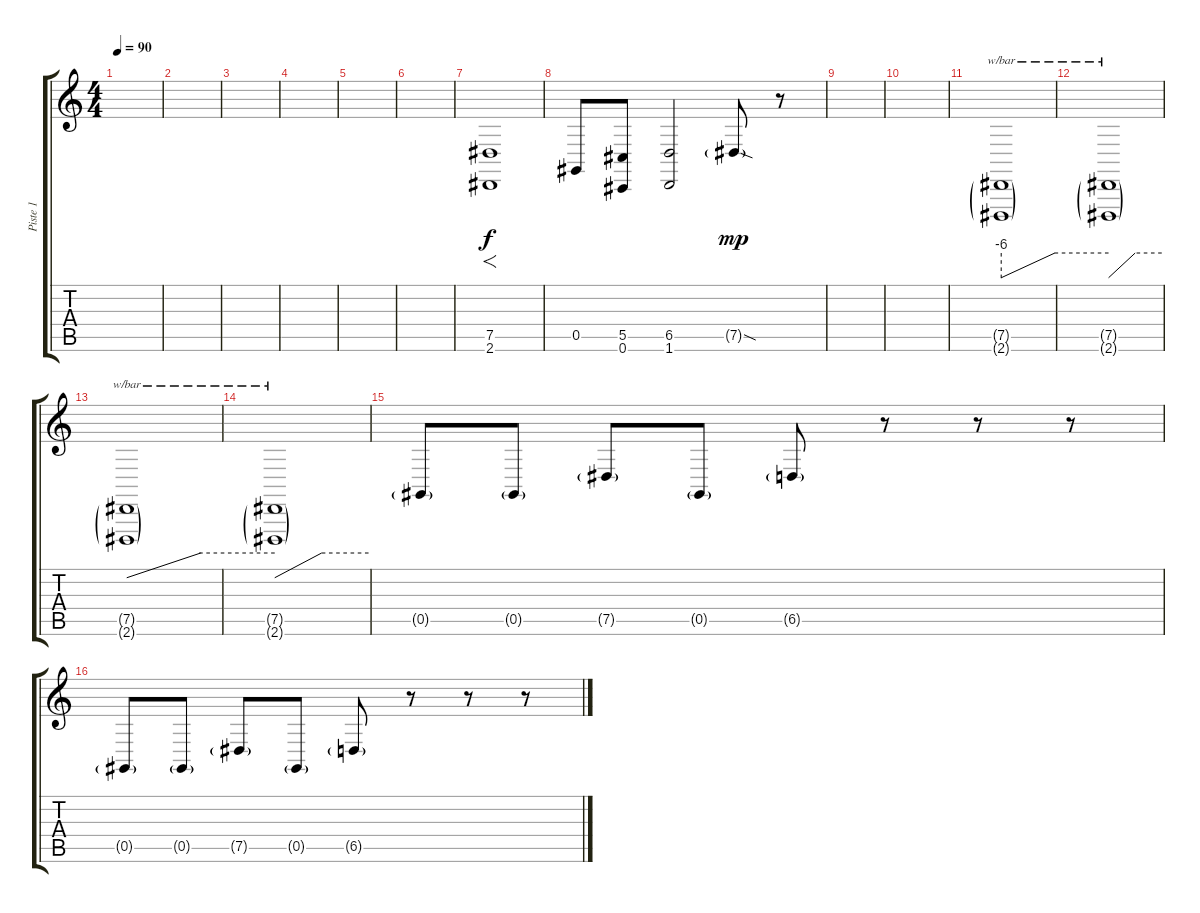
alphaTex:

\track ("Piste 1" "Piste 1") {instrument violin}
\staff {score tabs}
\tuning (Eb4 Bb3 Gb3 Db3 Ab2 Db2) {hide}
\ts (4 4)
\tempo 90
\clef g2
\ks c
|
|
|
|
|
|
(7.5 2.6).1{f dy f} |
0.5.8 (5.5 0.6).8 (6.5 1.6).2 7.5{sod g}.8{dy mp} r.8 |
|
|
(7.5{g} 2.6{g}).1{tbe (custom default 0 -24 30 0 60 0)} |
(7.5{g} 2.6{g}).1{tbe (custom default 0 -24 30 0 60 0)} |
(7.5{g} 2.6{g}).1{tbe (custom default 0 -24 30 0 60 0)} |
(7.5{g} 2.6{g}).1{tbe (custom default 0 -24 30 0 60 0)} |
0.5{g}.8 0.5{g}.8 7.5{g}.8 0.5{g}.8 6.5{g}.8 r.8 r.8 r.8 |
0.5{g}.8 0.5{g}.8 7.5{g}.8 0.5{g}.8 6.5{g}.8 r.8 r.8 r.8
